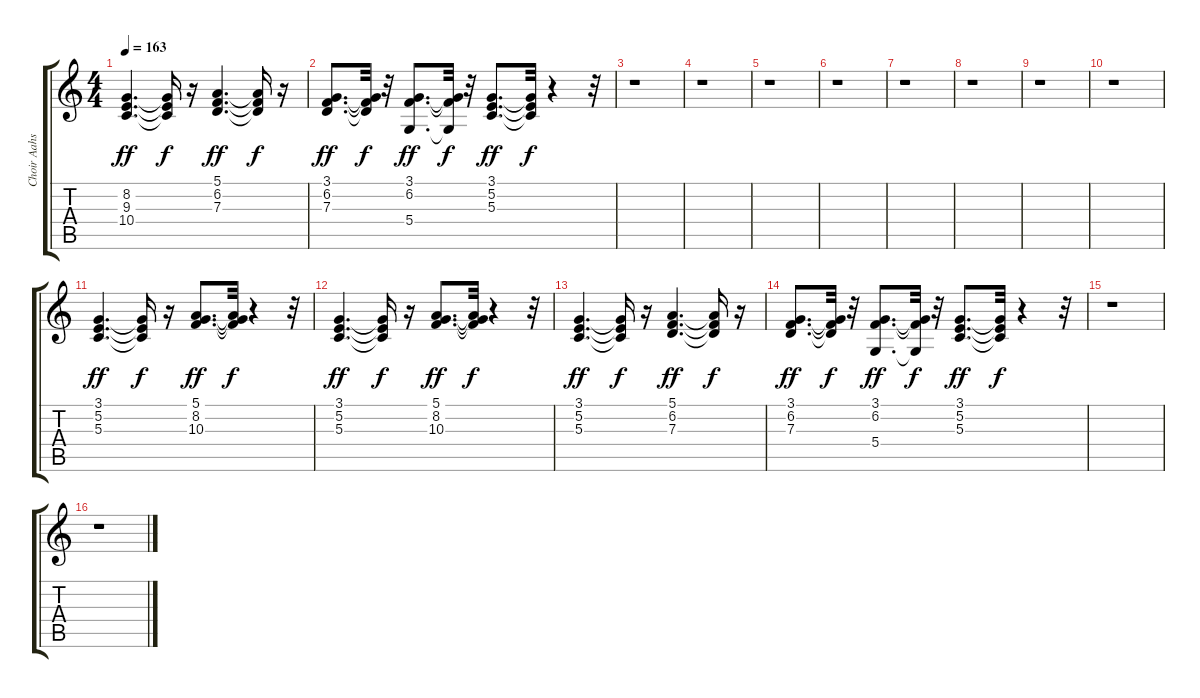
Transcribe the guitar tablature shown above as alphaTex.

\track ("Choir Aahs" "Choir Aahs") {instrument choiraahs}
\staff {score tabs}
\tuning (E4 B3 G3 D3 A2 E2) {hide}
\ts (4 4)
\tempo 163
\clef g2
\ks c
(8.2 9.3 10.4).4{d dy ff} (8.2{t} 9.3{t} 10.4{t}).16{dy f} r.16 (5.1 6.2 7.3).4{d dy ff} (5.1{t} 6.2{t} 7.3{t}).16{dy f} r.16 |
(3.1 6.2 7.3).8{d dy ff} (3.1{t} 6.2{t} 7.3{t}).32{dy f} r.32 (3.1 6.2 5.4).8{d dy ff} (3.1{t} 6.2{t} 5.4{t}).32{dy f} r.32 (3.1 5.2 5.3).8{d dy ff} (3.1{t} 5.2{t} 5.3{t}).32{dy f} r.4 r.32 |
r.1 |
r.1 |
r.1 |
r.1 |
r.1 |
r.1 |
r.1 |
r.1 |
(3.1 5.2 5.3).4{d dy ff} (3.1{t} 5.2{t} 5.3{t}).16{dy f} r.16 (5.1 8.2 10.3).8{d dy ff} (5.1{t} 8.2{t} 10.3{t}).32{dy f} r.4 r.32 |
(3.1 5.2 5.3).4{d dy ff} (3.1{t} 5.2{t} 5.3{t}).16{dy f} r.16 (5.1 8.2 10.3).8{d dy ff} (5.1{t} 8.2{t} 10.3{t}).32{dy f} r.4 r.32 |
(3.1 5.2 5.3).4{d dy ff} (3.1{t} 5.2{t} 5.3{t}).16{dy f} r.16 (5.1 6.2 7.3).4{d dy ff} (5.1{t} 6.2{t} 7.3{t}).16{dy f} r.16 |
(3.1 6.2 7.3).8{d dy ff} (3.1{t} 6.2{t} 7.3{t}).32{dy f} r.32 (3.1 6.2 5.4).8{d dy ff} (3.1{t} 6.2{t} 5.4{t}).32{dy f} r.32 (3.1 5.2 5.3).8{d dy ff} (3.1{t} 5.2{t} 5.3{t}).32{dy f} r.4 r.32 |
r.1 |
r.1
